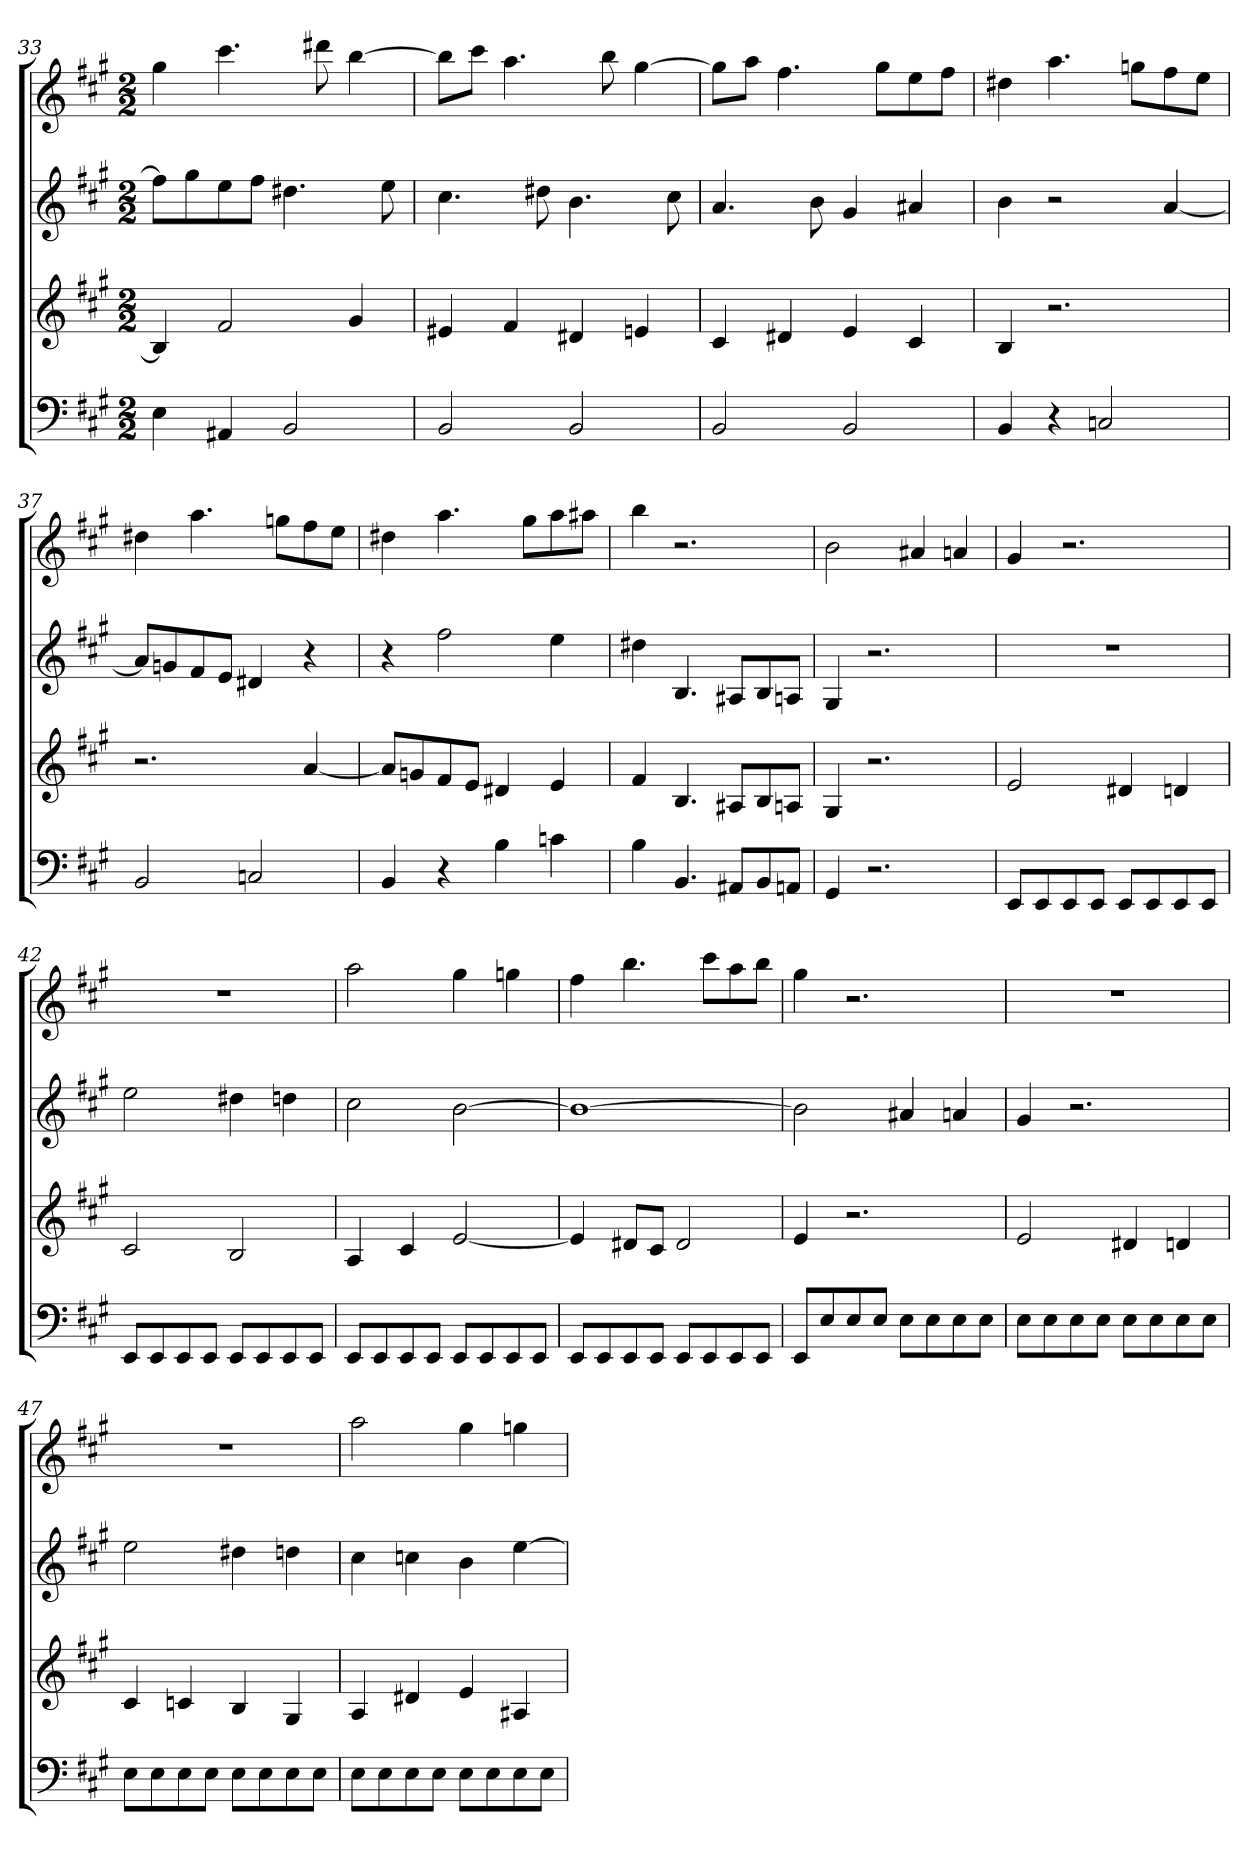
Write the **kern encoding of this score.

**kern	**kern	**kern	**kern
*part4	*part3	*part2	*part1
*staff4	*staff3	*staff2	*staff1
*k[f#c#g#]	*k[f#c#g#]	*k[f#c#g#]	*k[f#c#g#]
*A:	*A:	*A:	*A:
*M2/2	*M2/2	*M2/2	*M2/2
=33	=33	=33	=33
4E	4B]	8ff#L]	4gg#
.	.	8gg#	.
4AA#X	2f#	8ee	4.ccc#
.	.	8ff#J	.
2BB	.	4.dd#X	.
.	.	.	8ddd#X
.	4g#	.	[4bb
.	.	8ee	.
=34	=34	=34	=34
2BB	4e#X	4.cc#	8bbL]
.	.	.	8ccc#J
.	4f#	.	4.aa
.	.	8dd#X	.
2BB	4d#X	4.b	.
.	.	.	8bb
.	4en	.	[4gg#
.	.	8cc#	.
=35	=35	=35	=35
2BB	4c#	4.a	8gg#L]
.	.	.	8aaJ
.	4d#X	.	4.ff#
.	.	8b	.
2BB	4e	4g#	.
.	.	.	8gg#L
.	4c#	4a#X	8ee
.	.	.	8ff#J
=36	=36	=36	=36
4BB	4B	4b	4dd#X
4r	2.r	2r	4.aa
2Cn	.	.	.
.	.	.	8ggnL
.	.	[4a	8ff#
.	.	.	8eeJ
=37	=37	=37	=37
2BB	2.r	8aL]	4dd#X
.	.	8gn	.
.	.	8f#	4.aa
.	.	8eJ	.
2Cn	.	4d#X	.
.	.	.	8ggnL
.	[4a	4r	8ff#
.	.	.	8eeJ
=38	=38	=38	=38
4BB	8aL]	4r	4dd#X
.	8gn	.	.
4r	8f#	2ff#	4.aa
.	8eJ	.	.
4B	4d#X	.	.
.	.	.	8gg#L
4cn	4e	4ee	8aa
.	.	.	8aa#XJ
=39	=39	=39	=39
4B	4f#	4dd#X	4bb
4.BB	4.B	4.B	2.r
8AA#XL	8A#XL	8A#XL	.
8BB	8B	8B	.
8AAnJ	8AnJ	8AnJ	.
=40	=40	=40	=40
4GG#	4G#	4G#	2b
2.r	2.r	2.r	.
.	.	.	4a#X
.	.	.	4an
=41	=41	=41	=41
8EEL	2e	1r	4g#
8EE	.	.	.
8EE	.	.	2.r
8EEJ	.	.	.
8EEL	4d#X	.	.
8EE	.	.	.
8EE	4dn	.	.
8EEJ	.	.	.
=42	=42	=42	=42
8EEL	2c#	2ee	1r
8EE	.	.	.
8EE	.	.	.
8EEJ	.	.	.
8EEL	2B	4dd#X	.
8EE	.	.	.
8EE	.	4ddn	.
8EEJ	.	.	.
=43	=43	=43	=43
8EEL	4A	2cc#	2aa
8EE	.	.	.
8EE	4c#	.	.
8EEJ	.	.	.
8EEL	[2e	[2b	4gg#
8EE	.	.	.
8EE	.	.	4ggn
8EEJ	.	.	.
=44	=44	=44	=44
8EEL	4e]	1b_	4ff#
8EE	.	.	.
8EE	8d#XL	.	4.bb
8EEJ	8c#J	.	.
8EEL	2d#	.	.
8EE	.	.	8ccc#L
8EE	.	.	8aa
8EEJ	.	.	8bbJ
=45	=45	=45	=45
8EEL	4e	2b]	4gg#
8E	.	.	.
8E	2.r	.	2.r
8EJ	.	.	.
8EL	.	4a#X	.
8E	.	.	.
8E	.	4an	.
8EJ	.	.	.
=46	=46	=46	=46
8EL	2e	4g#	1r
8E	.	.	.
8E	.	2.r	.
8EJ	.	.	.
8EL	4d#X	.	.
8E	.	.	.
8E	4dn	.	.
8EJ	.	.	.
=47	=47	=47	=47
8EL	4c#	2ee	1r
8E	.	.	.
8E	4cn	.	.
8EJ	.	.	.
8EL	4B	4dd#X	.
8E	.	.	.
8E	4G#	4ddn	.
8EJ	.	.	.
=48	=48	=48	=48
8EL	4A	4cc#	2aa
8E	.	.	.
8E	4d#X	4ccn	.
8EJ	.	.	.
8EL	4e	4b	4gg#
8E	.	.	.
8E	4A#X	[4ee	4ggn
8EJ	.	.	.
=	=	=	=
*-	*-	*-	*-
